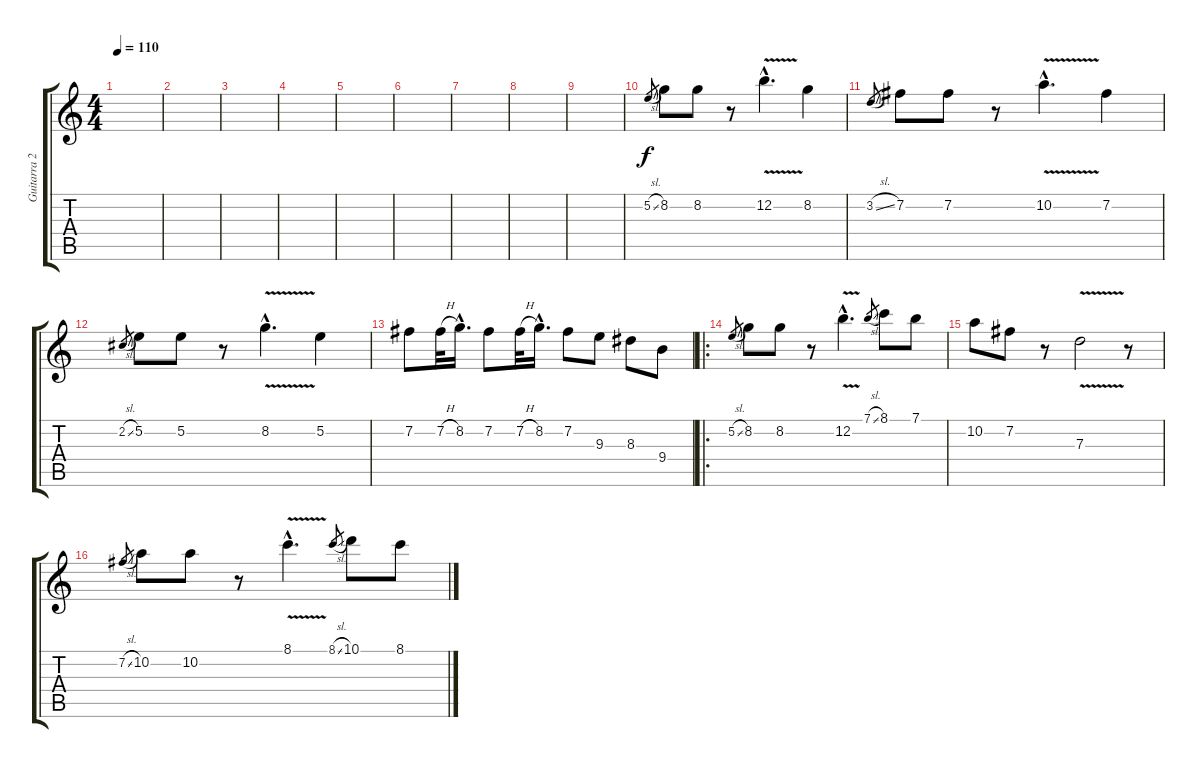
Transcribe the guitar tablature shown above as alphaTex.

\track ("Guitarra 2" "Guitarra 2") {instrument distortionguitar}
\staff {score tabs}
\tuning (E4 B3 G3 D3 A2 E2) {hide}
\ts (4 4)
\tempo 110
\tempo 99
\tempo 110
\clef g2
\ks c
|
|
|
|
|
|
|
|
|
5.2{sl}.8{gr} 8.2.8 8.2.8 r.8 12.2{v hac}.4{d} 8.2.4 |
3.2{sl}.8{gr} 7.2.8 7.2.8 r.8 10.2{v hac}.4{d} 7.2.4 |
2.2{sl}.8{gr} 5.2.8 5.2.8 r.8 8.2{v hac}.4{d} 5.2.4 |
7.2.8 7.2{h}.32 8.2{hac}.16{d} 7.2.8 7.2{h}.32 8.2{hac}.16{d} 7.2.8 9.3.8 8.3.8 9.4.8 |
\ro
5.2{sl}.8{gr} 8.2.8 8.2.8 r.8 12.2{v hac}.4{d} 7.1{sl}.8{gr} 8.1.8 7.1.8 |
10.2.8 7.2.8 r.8 7.3{v}.2 r.8 |
7.2{sl}.8{gr} 10.2.8 10.2.8 r.8 8.1{v hac}.4{d} 8.1{sl}.8{gr} 10.1.8 8.1.8
